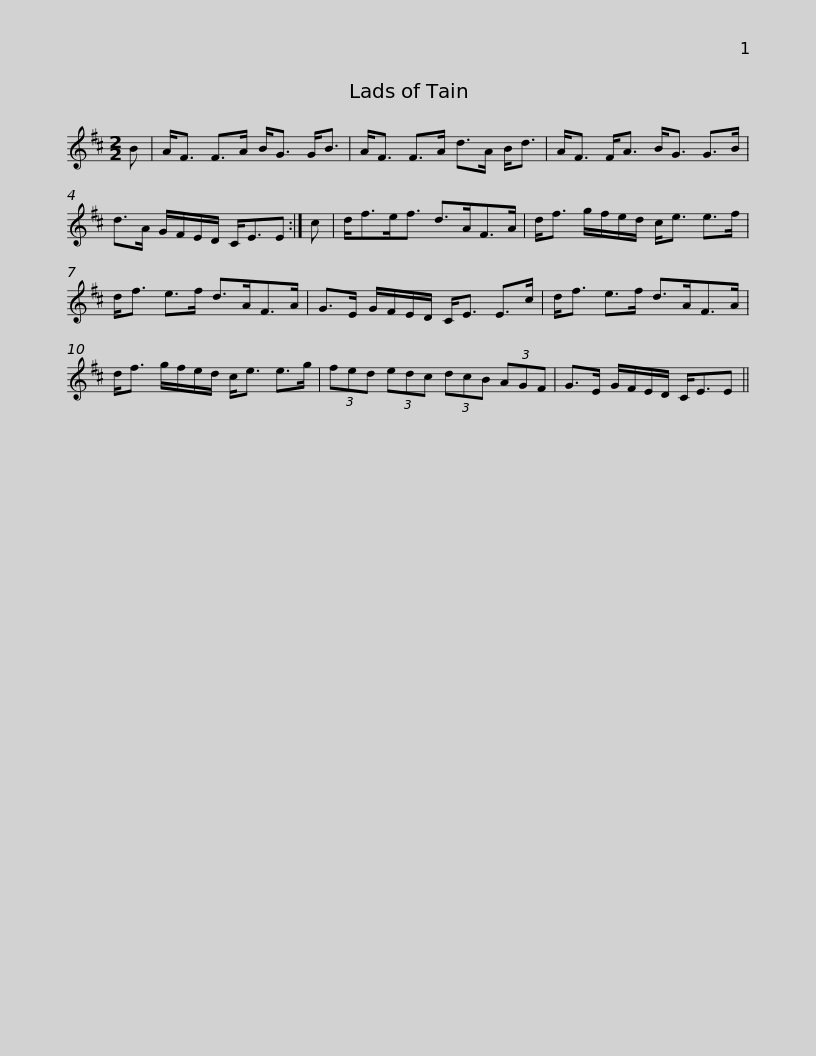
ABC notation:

X:1
L:1/8
M:2/2
I:linebreak $
K:D
V:1 treble
V:1
 B | A<F F>A B<G G<B | A<F F>A d>A B<d | A<F F<A B<G G>B | d>A G/F/E/D/ C<EE :| %5
 c |$ d<fe<f d>AF>A | d<f g/f/e/d/ c<e e>f | d<f e>f d>AF>A | G>E G/F/E/D/ C<E E>c |$ %10
 d<f e>f d>AF>A | d<f g/f/e/d/ c<e e>g | (3fed (3edc (3dcB (3AGF | G>E G/F/E/D/ C<EE || %14
